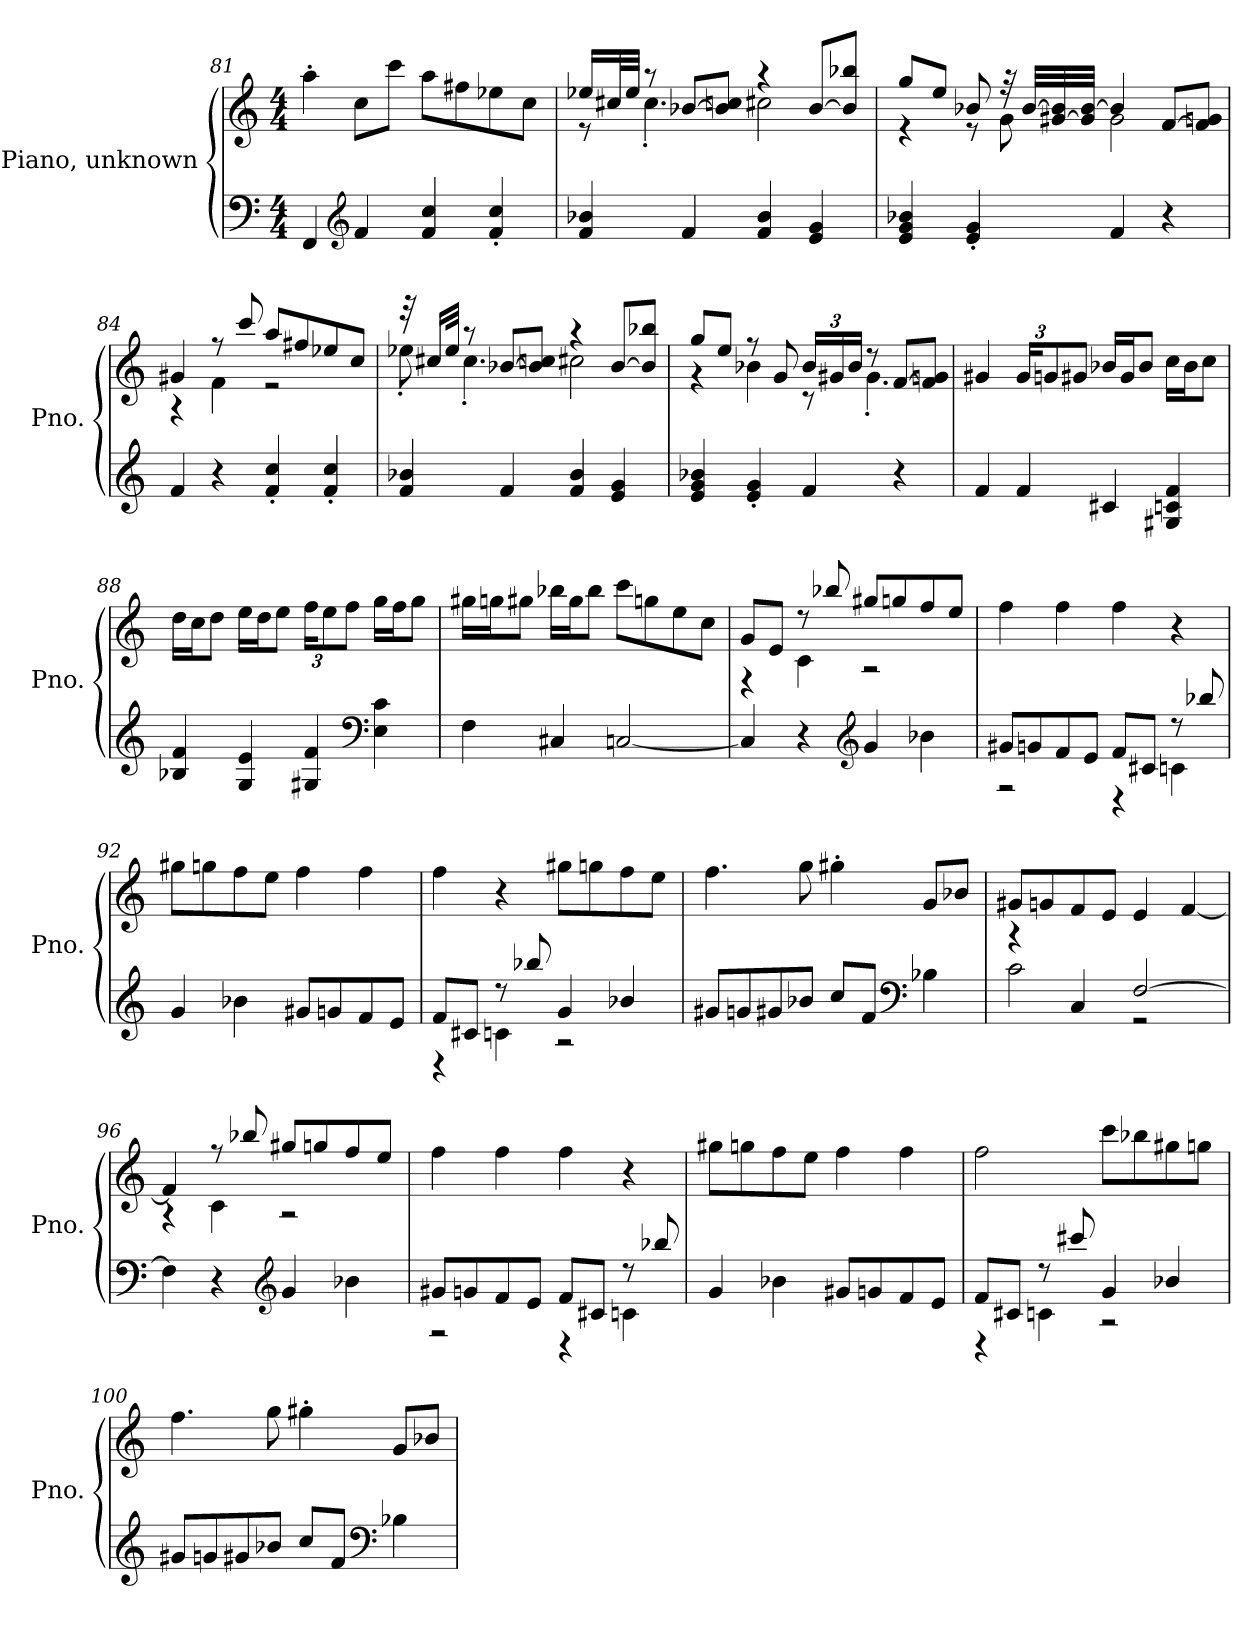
**kern	**kern
*part1	*part1
*staff2	*staff1
*I"Piano, unknown	*
*I'Pno.	*
*clefF4	*clefG2
*k[]	*k[]
*M4/4	*M4/4
=81	=81
4FF/	4aa'\
*clefG2	*
4f/	8cc\L
.	8ccc\J
4f/ 4cc/	8aa\L
.	8ff#X\
4f/' 4cc/'	8ee-X\
.	8cc\J
=82	=82
*	*^
4f/ 4b-X/	16ee-X/LL	8r
.	32cc#X/L	.
.	32ee-/JJJ	.
.	8r	4.cc#'\
4f/	[8b-X/L	.
.	8b-/] 8ccn/J	.
4f/ 4b-/	4r	2cc#X\
4e/ 4g/	[8b-/L	.
.	8b-/] 8bb-X/J	.
!!LO:LB:g=z	!!
=83	=83	=83
4e/ 4g/ 4b-X/	8gg/L	4r
.	8ee/J	.
4e/' 4g/'	8b-X/	8r
.	32r	8g\
.	[32b-/LLL	.
.	[32g#X/ 32b-/]	.
.	32g#/] [32b-/JJJ	.
4f/	4b-/]	2g#\
4r	[8f/L	.
.	8f/] 8gn/J	.
=84	=84	=84
4f/	4g#X/	4r
4r	8r	4f\
.	8ccc/	.
4f/' 4cc/'	8aa/L	2r
.	8ff#X/	.
4f/' 4cc/'	8ee-X/	.
.	8cc/J	.
=85	=85	=85
4f/ 4b-X/	32r	8ee-X'\
.	16cc#X/LL	.
.	32ee-/JJk	.
.	8r	4.cc#'\
4f/	[8b-X/L	.
.	8b-/] 8ccn/J	.
4f/ 4b-/	4r	2cc#X\
4e/ 4g/	[8b-/L	.
.	8b-/] 8bb-X/J	.
!!LO:PB:g=z	!!
=86	=86	=86
4e/ 4g/ 4b-X/	8gg/L	4r
.	8ee/J	.
4e/' 4g/'	8r	4b-X\
.	8g/	.
*	*Xbrackettup	*
4f/	24b-/LL	8r
.	24g#X/	.
.	24b-/JJ	.
.	8r	4.g#'\
4r	[8f/L	.
.	8f/] 8gn/J	.
*	*v	*v
=87	=87
4f/	4g#X/
4f/	24g#/KL
.	12gn/
.	8g#X/J
4c#X/	16b-X/LL
.	16g#/J
.	8b-/J
4G#X/ 4cn/ 4f/	16cc\LL
.	16b-\J
.	8cc\J
=88	=88
4B-X/ 4f/	16dd\LL
.	16cc\J
.	8dd\J
4G/ 4e/	16ee\LL
.	16dd\J
.	8ee\J
4G#X/ 4f/	24ff\KL
.	12ee\
.	8ff\J
*clefF4	*
4E\ 4c\	16gg\LL
.	16ff\J
.	8gg\J
!!LO:LB:g=z
=89	=89
4F\	16gg#X\LL
.	16ggn\J
.	8gg#X\J
4C#X/	16bb-X\LL
.	16gg#\J
.	8bb-\J
[2Cn/	8ccc\L
.	8ggn\
.	8ee\
.	8cc\J
=90	=90
*	*^
4C/]	8g/L	4r
.	8e/J	.
4r	8r	4c\
.	8bb-X/	.
*clefG2	*	*
4g/	8gg#X/L	2r
.	8ggn/	.
4b-X\	8ff/	.
.	8ee/J	.
*	*v	*v
=91	=91
*^	*
8g#X/L	2r	4ff\
8gn/	.	.
8f/	.	4ff\
8e/J	.	.
8f/L	4r	4ff\
8c#X/J	.	.
8r	4cn\	4r
8bb-X/	.	.
*v	*v	*
!!LO:LB:g=z
=92	=92
4g/	8gg#X\L
.	8ggn\
4b-X\	8ff\
.	8ee\J
8g#X/L	4ff\
8gn/	.
8f/	4ff\
8e/J	.
=93	=93
*^	*
8f/L	4r	4ff\
8c#X/J	.	.
8r	4cn\	4r
8bb-X/	.	.
4g/	2r	8gg#X\L
.	.	8ggn\
4b-X/	.	8ff\
.	.	8ee\J
*v	*v	*
=94	=94
8g#X/L	4.ff\
8gn/	.
8g#X/	.
8b-X/J	8gg\
8cc/L	4gg#X'\
8f/J	.
*clefF4	*
4B-X\	8g/L
.	8b-X/J
=95	=95
*^	*
4r	2c\	8g#X/L
.	.	8gn/
4C/	.	8f/
.	.	8e/J
[2F/	2r	4e/
.	.	[4f/
*v	*v	*
!!LO:LB:g=z
=96	=96
*	*^
4F\]	4f/]	4r
4r	8r	4c\
.	8bb-X/	.
*clefG2	*	*
4g/	8gg#X/L	2r
.	8ggn/	.
4b-X\	8ff/	.
.	8ee/J	.
*	*v	*v
=97	=97
*^	*
8g#X/L	2r	4ff\
8gn/	.	.
8f/	.	4ff\
8e/J	.	.
8f/L	4r	4ff\
8c#X/J	.	.
8r	4cn\	4r
8bb-X/	.	.
*v	*v	*
=98	=98
4g/	8gg#X\L
.	8ggn\
4b-X\	8ff\
.	8ee\J
8g#X/L	4ff\
8gn/	.
8f/	4ff\
8e/J	.
!!LO:LB:g=z
=99	=99
*^	*
8f/L	4r	2ff\
8c#X/J	.	.
8r	4cn\	.
8ccc#X/	.	.
4g/	2r	8ccc\L
.	.	8bb-X\
4b-X/	.	8gg#X\
.	.	8ggn\J
*v	*v	*
=100	=100
8g#X/L	4.ff\
8gn/	.
8g#X/	.
8b-X/J	8gg\
8cc/L	4gg#X'\
8f/J	.
*clefF4	*
4B-X\	8g/L
.	8b-X/J
=	=
*-	*-
